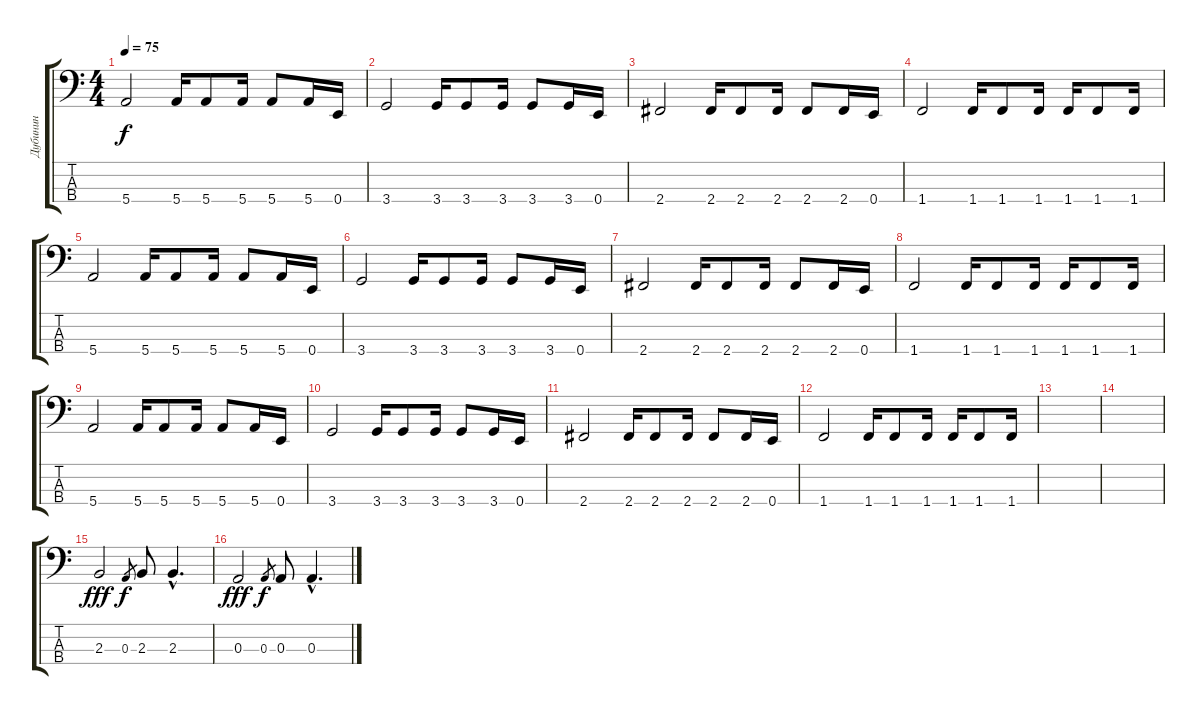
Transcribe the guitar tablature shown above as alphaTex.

\track ("Дубинин" "Дубинин") {instrument electricbassfinger}
\staff {score tabs}
\tuning (G2 D2 A1 E1) {hide}
\ts (4 4)
\tempo 75
\clef f4
\ks c
5.4.2{dy f} 5.4.16 5.4.8 5.4.16 5.4.8 5.4.16 0.4.16 |
3.4.2 3.4.16 3.4.8 3.4.16 3.4.8 3.4.16 0.4.16 |
2.4.2 2.4.16 2.4.8 2.4.16 2.4.8 2.4.16 0.4.16 |
1.4.2 1.4.16 1.4.8 1.4.16 1.4.16 1.4.8 1.4.16 |
5.4.2 5.4.16 5.4.8 5.4.16 5.4.8 5.4.16 0.4.16 |
3.4.2 3.4.16 3.4.8 3.4.16 3.4.8 3.4.16 0.4.16 |
2.4.2 2.4.16 2.4.8 2.4.16 2.4.8 2.4.16 0.4.16 |
1.4.2 1.4.16 1.4.8 1.4.16 1.4.16 1.4.8 1.4.16 |
5.4.2 5.4.16 5.4.8 5.4.16 5.4.8 5.4.16 0.4.16 |
3.4.2 3.4.16 3.4.8 3.4.16 3.4.8 3.4.16 0.4.16 |
2.4.2 2.4.16 2.4.8 2.4.16 2.4.8 2.4.16 0.4.16 |
1.4.2 1.4.16 1.4.8 1.4.16 1.4.16 1.4.8 1.4.16 |
|
|
2.3.2{dy fff} 0.3.8{gr dy f} 2.3.8 2.3{hac}.4{d} |
0.3.2{dy fff} 0.3.8{gr dy f} 0.3.8 0.3{hac}.4{d}
